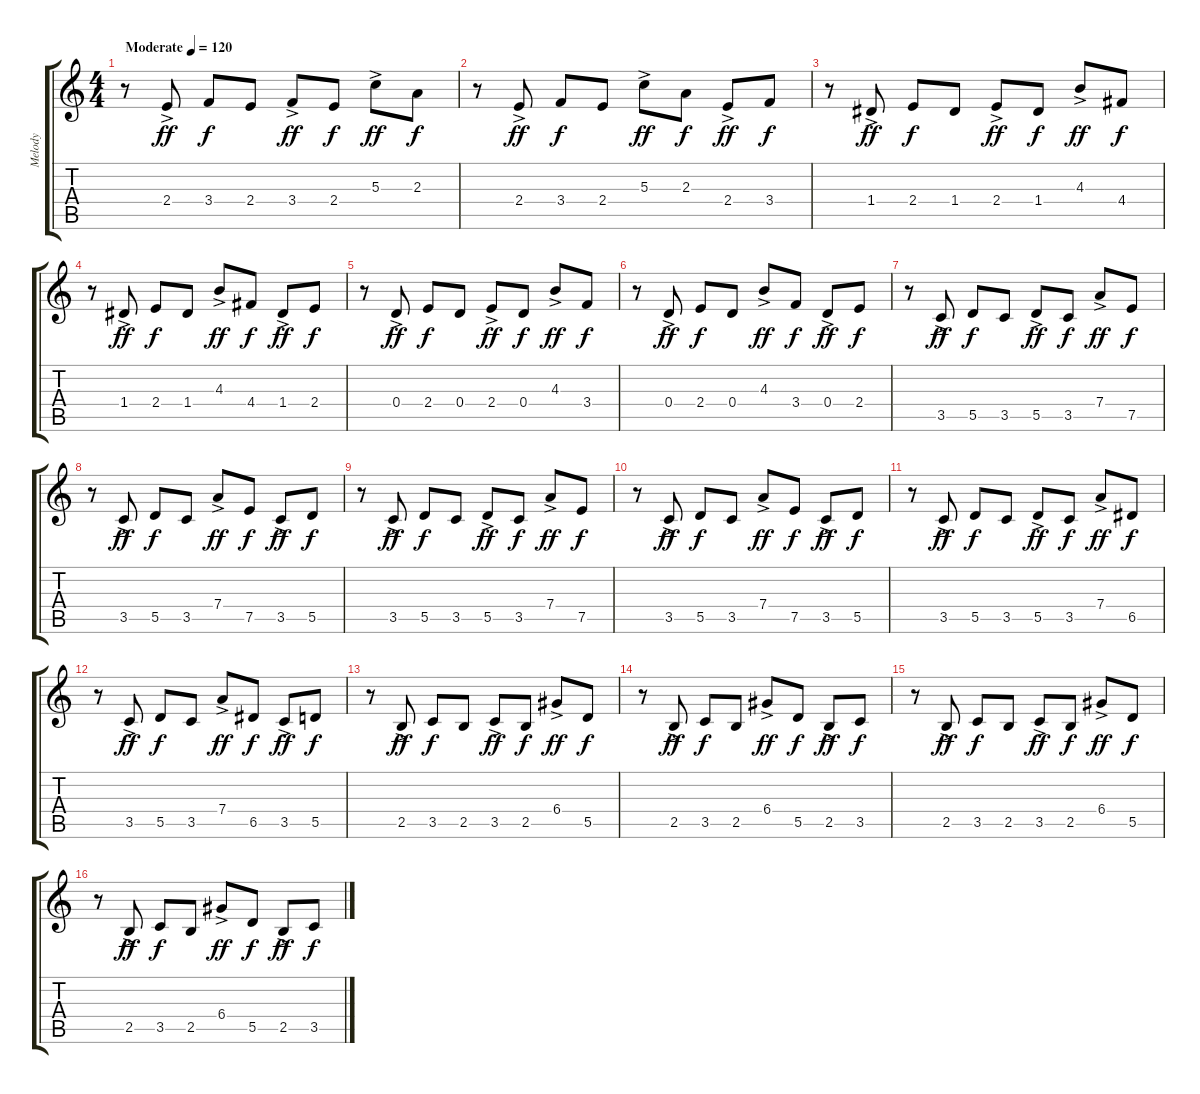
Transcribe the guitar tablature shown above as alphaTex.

\track ("Melody" "Melody") {instrument acousticguitarsteel}
\staff {score tabs}
\tuning (E4 B3 G3 D3 A2 E2) {hide}
\ts (4 4)
\tempo (120 "Moderate")
\clef g2
\ks c
r.8{dy ff instrument acousticguitarsteel} 2.4{ac}.8 3.4.8{dy f} 2.4.8 3.4{ac}.8{dy ff} 2.4.8{dy f} 5.3{ac}.8{dy ff} 2.3.8{dy f} |
r.8 2.4{ac}.8{dy ff} 3.4.8{dy f} 2.4.8 5.3{ac}.8{dy ff} 2.3.8{dy f} 2.4{ac}.8{dy ff} 3.4.8{dy f} |
r.8 1.4{ac}.8{dy ff} 2.4.8{dy f} 1.4.8 2.4{ac}.8{dy ff} 1.4.8{dy f} 4.3{ac}.8{dy ff} 4.4.8{dy f} |
r.8 1.4{ac}.8{dy ff} 2.4.8{dy f} 1.4.8 4.3{ac}.8{dy ff} 4.4.8{dy f} 1.4{ac}.8{dy ff} 2.4.8{dy f} |
r.8 0.4{ac}.8{dy ff} 2.4.8{dy f} 0.4.8 2.4{ac}.8{dy ff} 0.4.8{dy f} 4.3{ac}.8{dy ff} 3.4.8{dy f} |
r.8 0.4{ac}.8{dy ff} 2.4.8{dy f} 0.4.8 4.3{ac}.8{dy ff} 3.4.8{dy f} 0.4{ac}.8{dy ff} 2.4.8{dy f} |
r.8 3.5{ac}.8{dy ff} 5.5.8{dy f} 3.5.8 5.5{ac}.8{dy ff} 3.5.8{dy f} 7.4{ac}.8{dy ff} 7.5.8{dy f} |
r.8 3.5{ac}.8{dy ff} 5.5.8{dy f} 3.5.8 7.4{ac}.8{dy ff} 7.5.8{dy f} 3.5{ac}.8{dy ff} 5.5.8{dy f} |
r.8 3.5{ac}.8{dy ff} 5.5.8{dy f} 3.5.8 5.5{ac}.8{dy ff} 3.5.8{dy f} 7.4{ac}.8{dy ff} 7.5.8{dy f} |
r.8 3.5{ac}.8{dy ff} 5.5.8{dy f} 3.5.8 7.4{ac}.8{dy ff} 7.5.8{dy f} 3.5{ac}.8{dy ff} 5.5.8{dy f} |
r.8 3.5{ac}.8{dy ff} 5.5.8{dy f} 3.5.8 5.5{ac}.8{dy ff} 3.5.8{dy f} 7.4{ac}.8{dy ff} 6.5.8{dy f} |
r.8 3.5{ac}.8{dy ff} 5.5.8{dy f} 3.5.8 7.4{ac}.8{dy ff} 6.5.8{dy f} 3.5{ac}.8{dy ff} 5.5.8{dy f} |
r.8 2.5{ac}.8{dy ff} 3.5.8{dy f} 2.5.8 3.5{ac}.8{dy ff} 2.5.8{dy f} 6.4{ac}.8{dy ff} 5.5.8{dy f} |
r.8 2.5{ac}.8{dy ff} 3.5.8{dy f} 2.5.8 6.4{ac}.8{dy ff} 5.5.8{dy f} 2.5{ac}.8{dy ff} 3.5.8{dy f} |
r.8 2.5{ac}.8{dy ff} 3.5.8{dy f} 2.5.8 3.5{ac}.8{dy ff} 2.5.8{dy f} 6.4{ac}.8{dy ff} 5.5.8{dy f} |
r.8 2.5{ac}.8{dy ff} 3.5.8{dy f} 2.5.8 6.4{ac}.8{dy ff} 5.5.8{dy f} 2.5{ac}.8{dy ff} 3.5.8{dy f}
